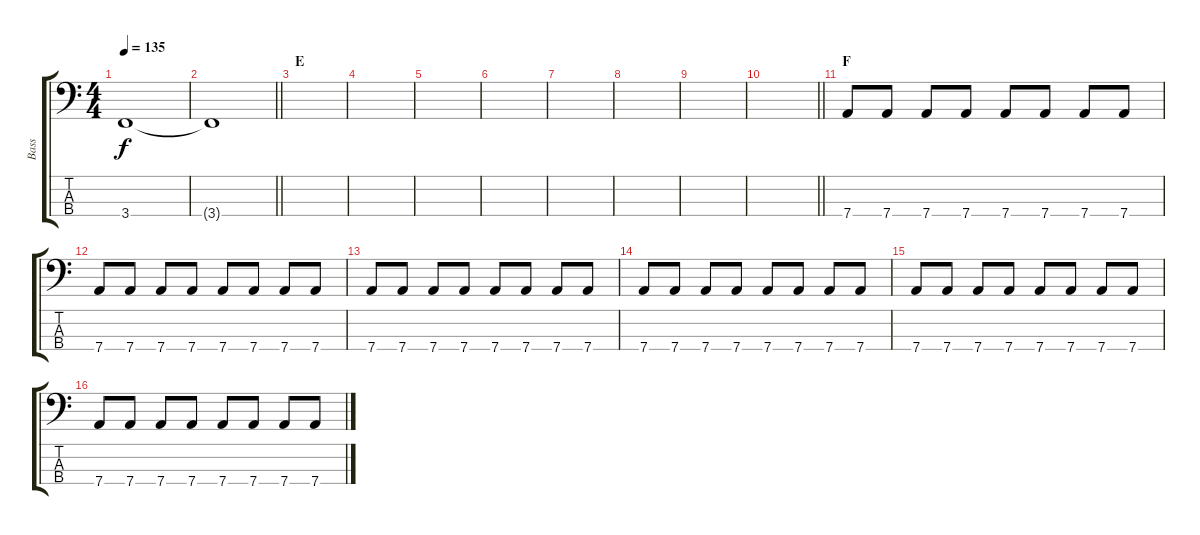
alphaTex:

\track ("Bass" "Bass") {instrument slapbass2}
\staff {score tabs}
\tuning (G2 D2 A1 D1) {hide}
\ts (4 4)
\tempo 135
\clef f4
\ks c
3.4{t}.1{dy f} |
\barLineRight lightlight
3.4{t}.1 |
\section ("" "E")
|
|
|
|
|
|
|
\barLineRight lightlight
|
\section ("" "F")
7.4.8 7.4.8 7.4.8 7.4.8 7.4.8 7.4.8 7.4.8 7.4.8 |
7.4.8 7.4.8 7.4.8 7.4.8 7.4.8 7.4.8 7.4.8 7.4.8 |
7.4.8 7.4.8 7.4.8 7.4.8 7.4.8 7.4.8 7.4.8 7.4.8 |
7.4.8 7.4.8 7.4.8 7.4.8 7.4.8 7.4.8 7.4.8 7.4.8 |
7.4.8 7.4.8 7.4.8 7.4.8 7.4.8 7.4.8 7.4.8 7.4.8 |
7.4.8 7.4.8 7.4.8 7.4.8 7.4.8 7.4.8 7.4.8 7.4.8
